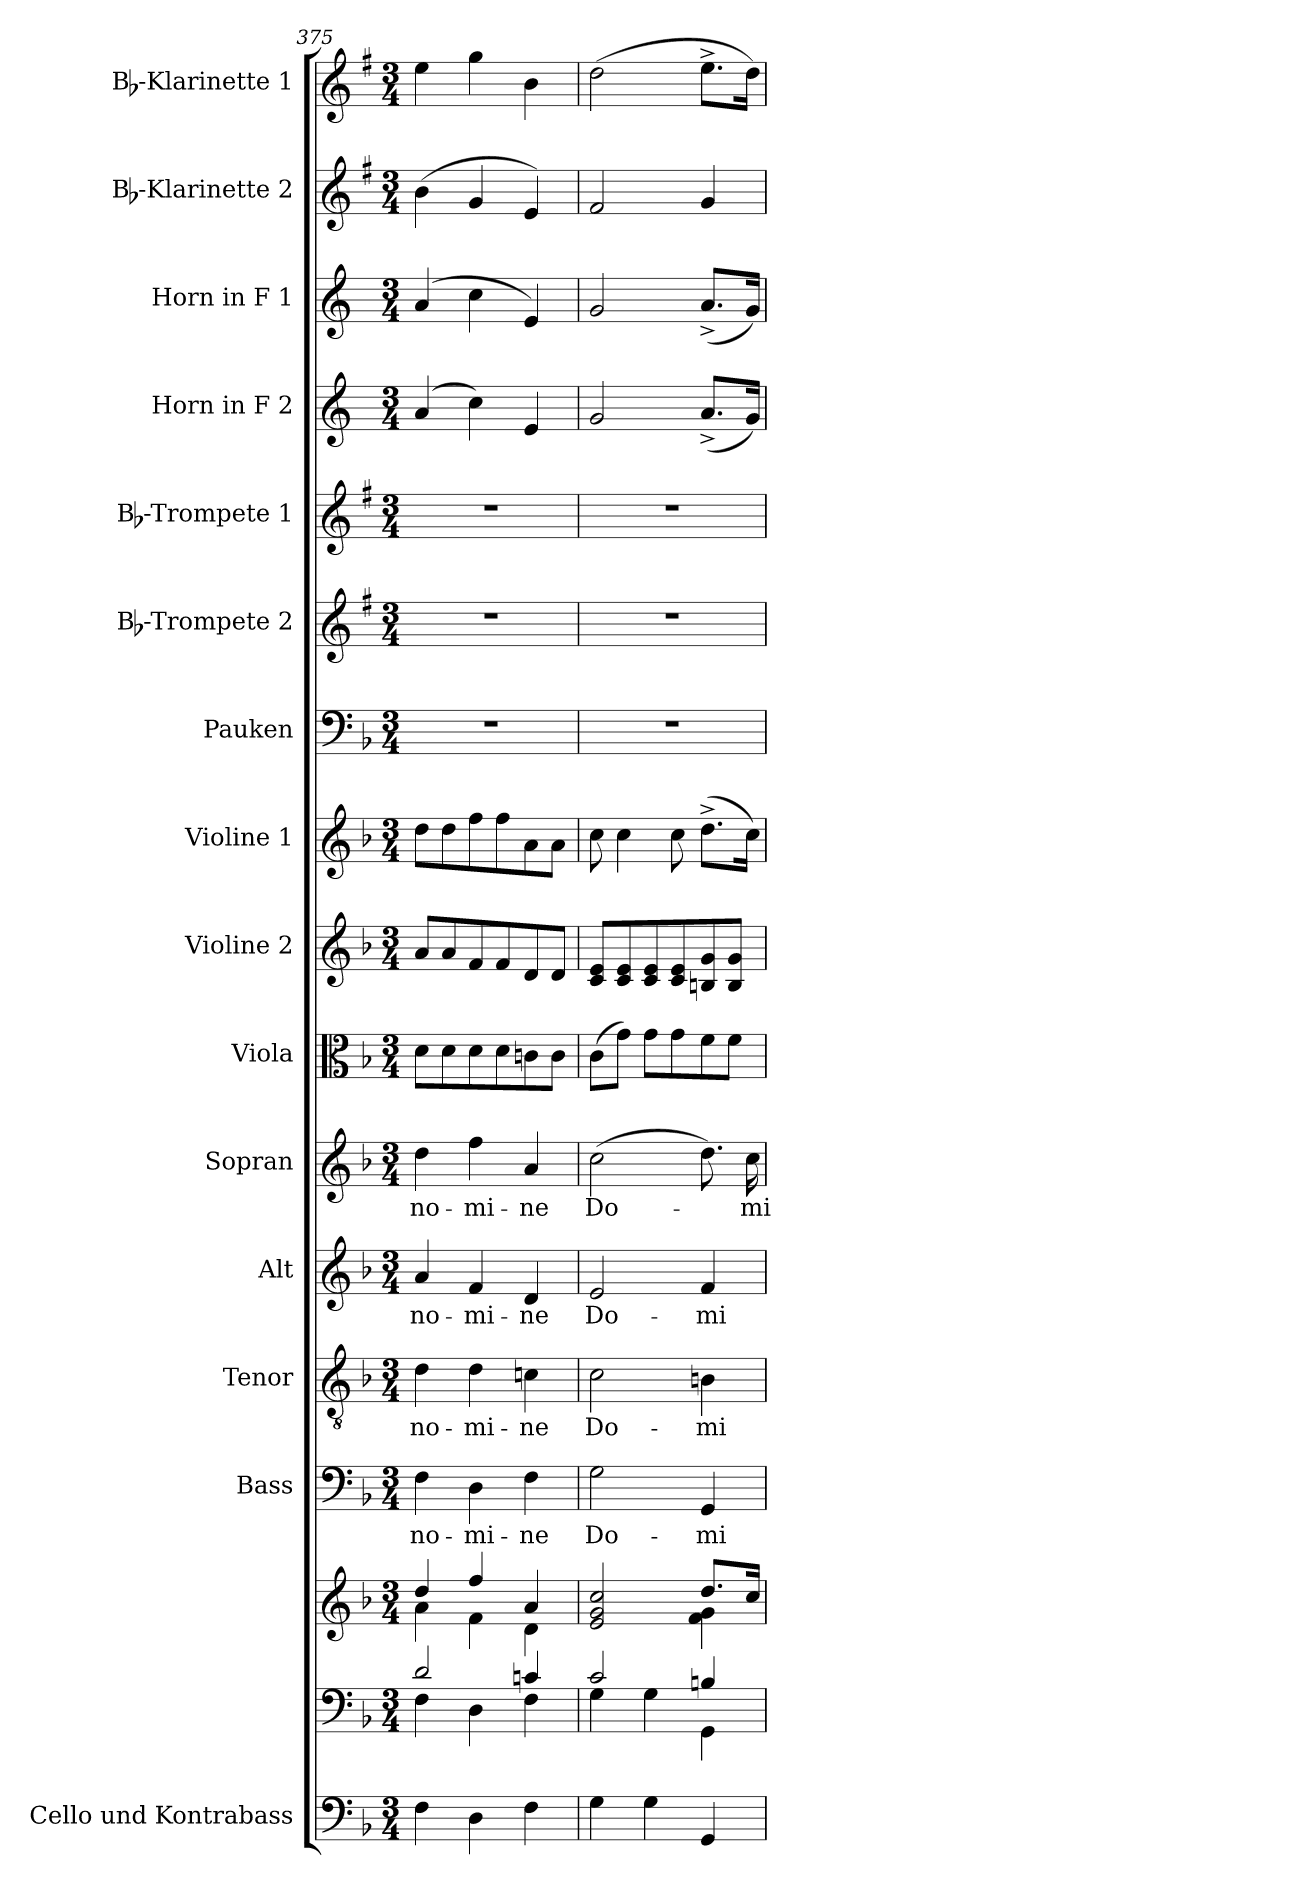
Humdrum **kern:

**kern	**kern	**kern	**kern	**text	**kern	**text	**kern	**text	**kern	**text	**kern	**kern	**kern	**kern	**kern	**kern	**kern	**kern	**kern	**kern
*part16	*part15	*part15	*part14	*part14	*part13	*part13	*part12	*part12	*part11	*part11	*part10	*part9	*part8	*part7	*part6	*part5	*part4	*part3	*part2	*part1
*staff17	*staff16	*staff15	*staff14	*staff14	*staff13	*staff13	*staff12	*staff12	*staff11	*staff11	*staff10	*staff9	*staff8	*staff7	*staff6	*staff5	*staff4	*staff3	*staff2	*staff1
*I"Cello und Kontrabass	*	*	*I"Bass	*	*I"Tenor	*	*I"Alt	*	*I"Sopran	*	*I"Viola	*I"Violine 2	*I"Violine 1	*I"Pauken	*I"Bb-Trompete 2	*I"Bb-Trompete 1	*I"Horn in F 2	*I"Horn in F 1	*I"Bb-Klarinette 2	*I"Bb-Klarinette 1
*I'Kb.	*	*	*I'B.	*	*I'T.	*	*I'A.	*	*I'S.	*	*I'Vla.	*I'Vl. 2	*I'Vl. 1	*I'Pk.	*I'Bb Trp. 2	*I'Bb Trp. 1	*	*	*I'Bb Kl. 2	*I'Bb Kl. 1
*clefF4	*clefF4	*clefG2	*clefF4	*	*clefGv2	*	*clefG2	*	*clefG2	*	*clefC3	*clefG2	*clefG2	*clefF4	*clefG2	*clefG2	*clefG2	*clefG2	*clefG2	*clefG2
*ITrd7c12	*	*	*	*	*	*	*	*	*	*	*	*	*	*	*ITrd1c2	*ITrd1c2	*ITrd4c7	*ITrd4c7	*ITrd1c2	*ITrd1c2
*k[b-]	*k[b-]	*k[b-]	*k[b-]	*	*k[b-]	*	*k[b-]	*	*k[b-]	*	*k[b-]	*k[b-]	*k[b-]	*k[b-]	*k[b-]	*k[b-]	*k[b-]	*k[b-]	*k[b-]	*k[b-]
*F:	*F:	*F:	*F:	*	*F:	*	*F:	*	*F:	*	*F:	*F:	*F:	*F:	*F:	*F:	*F:	*F:	*F:	*F:
*M3/4	*M3/4	*M3/4	*M3/4	*	*M3/4	*	*M3/4	*	*M3/4	*	*M3/4	*M3/4	*M3/4	*M3/4	*M3/4	*M3/4	*M3/4	*M3/4	*M3/4	*M3/4
=375	=375	=375	=375	=375	=375	=375	=375	=375	=375	=375	=375	=375	=375	=375	=375	=375	=375	=375	=375	=375
*	*^	*^	*	*	*	*	*	*	*	*	*	*	*	*	*	*	*	*	*	*
!	!	!	!	!	!	!LO:LY:b	!	!LO:LY:b	!	!LO:LY:b	!	!LO:LY:b	!	!	!	!	!	!	!	!	!	!
4FF\	2d/	4F\	4dd/	4a\	4F\	no-	4d\	no-	4a/	no-	4dd\	no-	8d\L	8a/L	8dd\L	2.r	2.r	2.r	(4d/	(4d/	(>4a\	4dd\
.	.	.	.	.	.	.	.	.	.	.	.	.	8d\	8a/	8dd\	.	.	.	.	.	.	.
!	!	!	!	!	!	!LO:LY:b	!	!LO:LY:b	!	!LO:LY:b	!	!LO:LY:b	!	!	!	!	!	!	!	!	!	!
4DD\	.	4D\	4ff/	4f\	4D\	-mi-	4d\	-mi-	4f/	-mi-	4ff\	-mi-	8d\	8f/	8ff\	.	.	.	4f\)	4f\	4f/	4ff\
.	.	.	.	.	.	.	.	.	.	.	.	.	8d\	8f/	8ff\	.	.	.	.	.	.	.
!	!	!	!	!	!	!LO:LY:b	!	!LO:LY:b	!	!LO:LY:b	!	!LO:LY:b	!	!	!	!	!	!	!	!	!	!
4FF\	4cn/	4F\	4a/	4d\	4F\	-ne	4cn\	-ne	4d/	-ne	4a/	-ne	8cn\	8d/	8a\	.	.	.	4A/	4A/)	4d/)	4a\
.	.	.	.	.	.	.	.	.	.	.	.	.	8c\J	8d/J	8a\J	.	.	.	.	.	.	.
=376	=376	=376	=376	=376	=376	=376	=376	=376	=376	=376	=376	=376	=376	=376	=376	=376	=376	=376	=376	=376	=376	=376
!	!	!	!	!	!	!LO:LY:b	!	!LO:LY:b	!	!LO:LY:b	!	!LO:LY:b	!	!	!	!	!	!	!	!	!	!
4GG\	2c/	4G\	2e/ 2g/ 2cc/	2ryy	2G\	Do-	2c\	Do-	2e/	Do-	(>2cc\	Do-	(>8c\L	8c/ 8e/L	8cc\	2.r	2.r	2.r	2c/	2c/	2e/	(>2cc\
.	.	.	.	.	.	.	.	.	.	.	.	.	8g\J)	8c/ 8e/	4cc\	.	.	.	.	.	.	.
4GG\	.	4G\	.	.	.	.	.	.	.	.	.	.	8g\L	8c/ 8e/	.	.	.	.	.	.	.	.
.	.	.	.	.	.	.	.	.	.	.	.	.	8g\	8c/ 8e/	8cc\	.	.	.	.	.	.	.
!	!	!	!	!	!	!LO:LY:b	!	!LO:LY:b	!	!LO:LY:b	!	!	!	!	!	!	!	!	!	!	!	!
4GGG/	4Bn/	4GG\	8.dd/L	4f\ 4g\	4GG/	-mi-	4Bn\	-mi-	4f/	-mi-	8.dd\)	.	8f\	8Bn/ 8g/	(>8.dd^>\L	.	.	.	(<8.d^>/L	(<8.d^>/L	4f/	8.dd^>\L
.	.	.	.	.	.	.	.	.	.	.	.	.	8f\J	8B/ 8g/J	.	.	.	.	.	.	.	.
!	!	!	!	!	!	!	!	!	!	!	!	!LO:LY:b	!	!	!	!	!	!	!	!	!	!
.	.	.	16cc/Jk	.	.	.	.	.	.	.	16cc\	-mi-	.	.	16cc\Jk)	.	.	.	16c/Jk)	16c/Jk)	.	16cc\Jk)
*	*v	*v	*	*	*	*	*	*	*	*	*	*	*	*	*	*	*	*	*	*	*	*
*	*	*v	*v	*	*	*	*	*	*	*	*	*	*	*	*	*	*	*	*	*	*
=	=	=	=	=	=	=	=	=	=	=	=	=	=	=	=	=	=	=	=	=
*-	*-	*-	*-	*-	*-	*-	*-	*-	*-	*-	*-	*-	*-	*-	*-	*-	*-	*-	*-	*-
